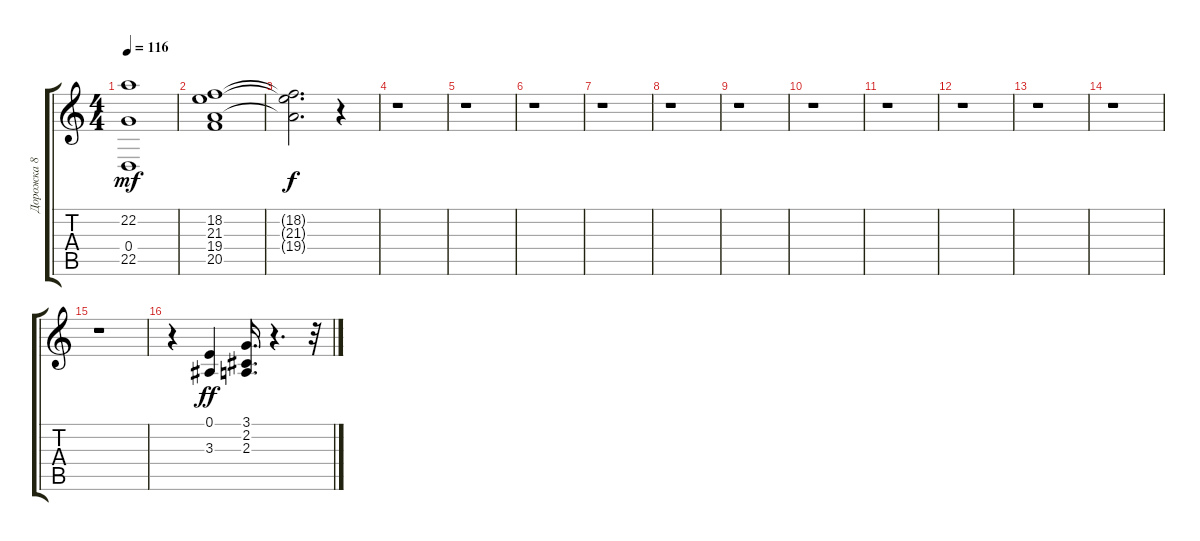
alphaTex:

\track ("Дорожка 8" "Дорожка 8") {instrument stringensemble2}
\staff {score tabs}
\tuning (E4 B3 G3 D3 A2 E2) {hide}
\ts (4 4)
\tempo 116
\clef g2
\ks c
(22.2 0.4 22.5).1{dy mf} |
(18.2 21.3 19.4 20.5).1 |
(18.2{t} 21.3{t} 19.4{t}).2{d dy f} r.4 |
r.1 |
r.1 |
r.1 |
r.1 |
r.1 |
r.1 |
r.1 |
r.1 |
r.1 |
r.1 |
r.1 |
r.1 |
r.4 (0.1 3.3).4{dy ff} (3.1 2.2 2.3).16{d} r.4{d} r.32
